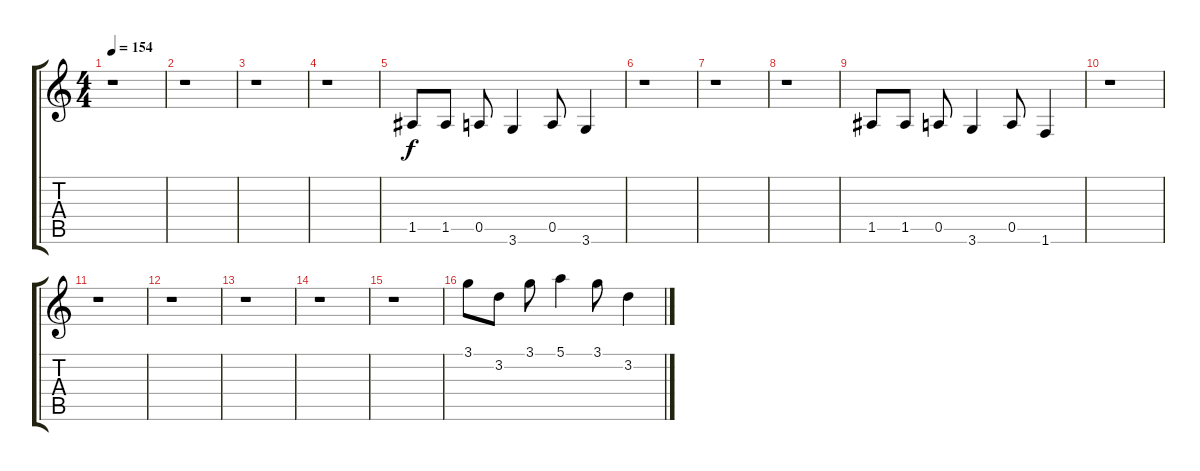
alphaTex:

\track "" {instrument electricguitarclean}
\staff {score tabs}
\tuning (E4 B3 G3 D3 A2 E2) {hide}
\ts (4 4)
\tempo 154
\clef g2
\ks c
r.1{dy f} |
r.1 |
r.1 |
r.1 |
1.5.8 1.5.8 0.5.8 3.6.4 0.5.8 3.6.4 |
r.1 |
r.1 |
r.1 |
1.5.8 1.5.8 0.5.8 3.6.4 0.5.8 1.6.4 |
r.1 |
r.1 |
r.1 |
r.1 |
r.1 |
r.1 |
3.1.8 3.2.8 3.1.8 5.1.4 3.1.8 3.2.4
